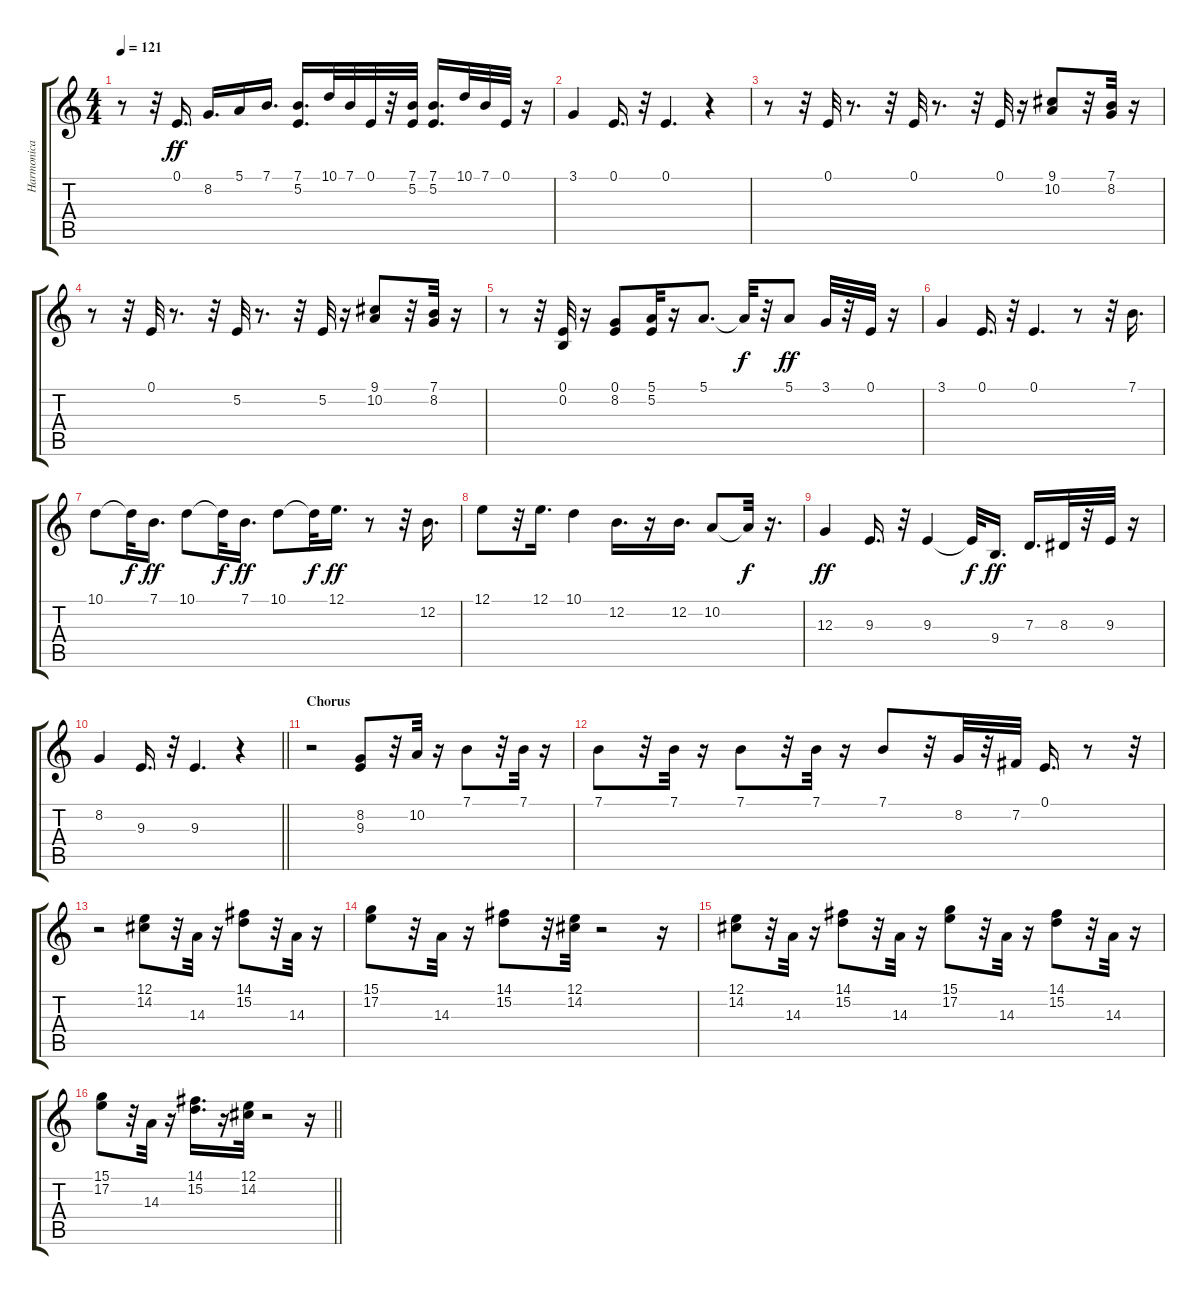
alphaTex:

\track ("Harmonica" "Harmonica") {solo instrument harmonica}
\staff {score tabs}
\tuning (E4 B3 G3 D3 A2 E2) {hide}
\ts (4 4)
\tempo 121
\clef g2
\ks c
r.8{dy ff} r.32 0.1.16{d volume 14} 8.2.16{d} 5.1.16 7.1.16{d} (7.1 5.2).16{d} 10.1.32 7.1.32 0.1.32 r.32 (7.1 5.2).32 (7.1 5.2).16{d} 10.1.32 7.1.32 0.1.32 r.16 |
3.1.4 0.1.16{d} r.32 0.1.4{d} r.4 |
r.8 r.32 0.1.32{volume 11} r.8{d} r.32 0.1.32 r.8{d} r.32 0.1.32 r.16 (9.1 10.2).8 r.32 (7.1 8.2).32 r.16 |
r.8 r.32 0.1.32 r.8{d} r.32 5.2.32 r.8{d} r.32 5.2.32 r.16 (9.1 10.2).8 r.32 (7.1 8.2).32 r.16 |
r.8 r.32 (0.1 0.2).32{volume 14} r.16 (0.1 8.2).8 (5.1 5.2).32 r.16 5.1.8{d} 5.1{t}.32{dy f} r.32 5.1.8{dy ff} 3.1.32 r.32 0.1.32 r.16 |
3.1.4 0.1.16{d} r.32 0.1.4{d} r.8 r.32 7.1.16{d volume 11} |
10.1.8 10.1{t}.32{dy f} 7.1.16{d dy ff} 10.1.8 10.1{t}.32{dy f} 7.1.16{d dy ff} 10.1.8 10.1{t}.32{dy f} 12.1.16{d dy ff} r.8 r.32 12.2.16{d} |
12.1.8 r.32 12.1.16{d} 10.1.4 12.2.16{d} r.16 12.2.16{d} 10.2.8 10.2{t}.32{dy f} r.16{d} |
12.3.4{dy ff} 9.3.16{d} r.32 9.3.4 9.3{t}.32{dy f} 9.4.16{d dy ff volume 14} 7.3.16{d} 8.3.32 r.32 9.3.32 r.16 |
\barLineRight lightlight
8.2.4 9.3.16{d} r.32 9.3.4{d} r.4 |
\section ("" "Chorus")
r.2 (8.2 9.3).8{volume 11} r.32 10.2.32 r.16 7.1.8 r.32 7.1.32 r.16 |
7.1.8 r.32 7.1.32 r.16 7.1.8 r.32 7.1.32 r.16 7.1.8 r.32 8.2.32 r.32 7.2.32 0.1.16{d} r.8 r.32 |
r.2 (12.1 14.2).8 r.32 14.3.32 r.16 (14.1 15.2).8 r.32 14.3.32 r.16 |
(15.1 17.2).8 r.32 14.3.32 r.16 (14.1 15.2).8 r.32 (12.1 14.2).32 r.2 r.16 |
(12.1 14.2).8 r.32 14.3.32 r.16 (14.1 15.2).8 r.32 14.3.32 r.16 (15.1 17.2).8 r.32 14.3.32 r.16 (14.1 15.2).8 r.32 14.3.32 r.16 |
\barLineRight lightlight
(15.1 17.2).8 r.32 14.3.32 r.16 (14.1 15.2).16{d} r.16 (12.1 14.2).32 r.2 r.16
